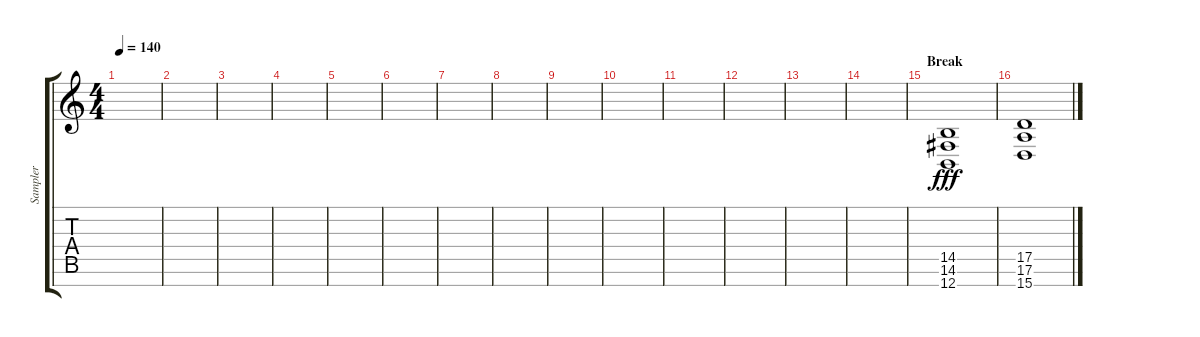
\track ("Sampler" "Sampler") {instrument pizzicatostrings}
\staff {score tabs}
\tuning (E4 B3 G3 D3 A2 E2 B1) {hide}
\ts (4 4)
\tempo 140
\clef g2
\ks c
|
|
|
|
|
|
|
|
|
|
|
|
|
|
\section ("" "Break")
(14.5 14.6 12.7).1{dy fff instrument stringensemble1} |
(17.5 17.6 15.7).1
